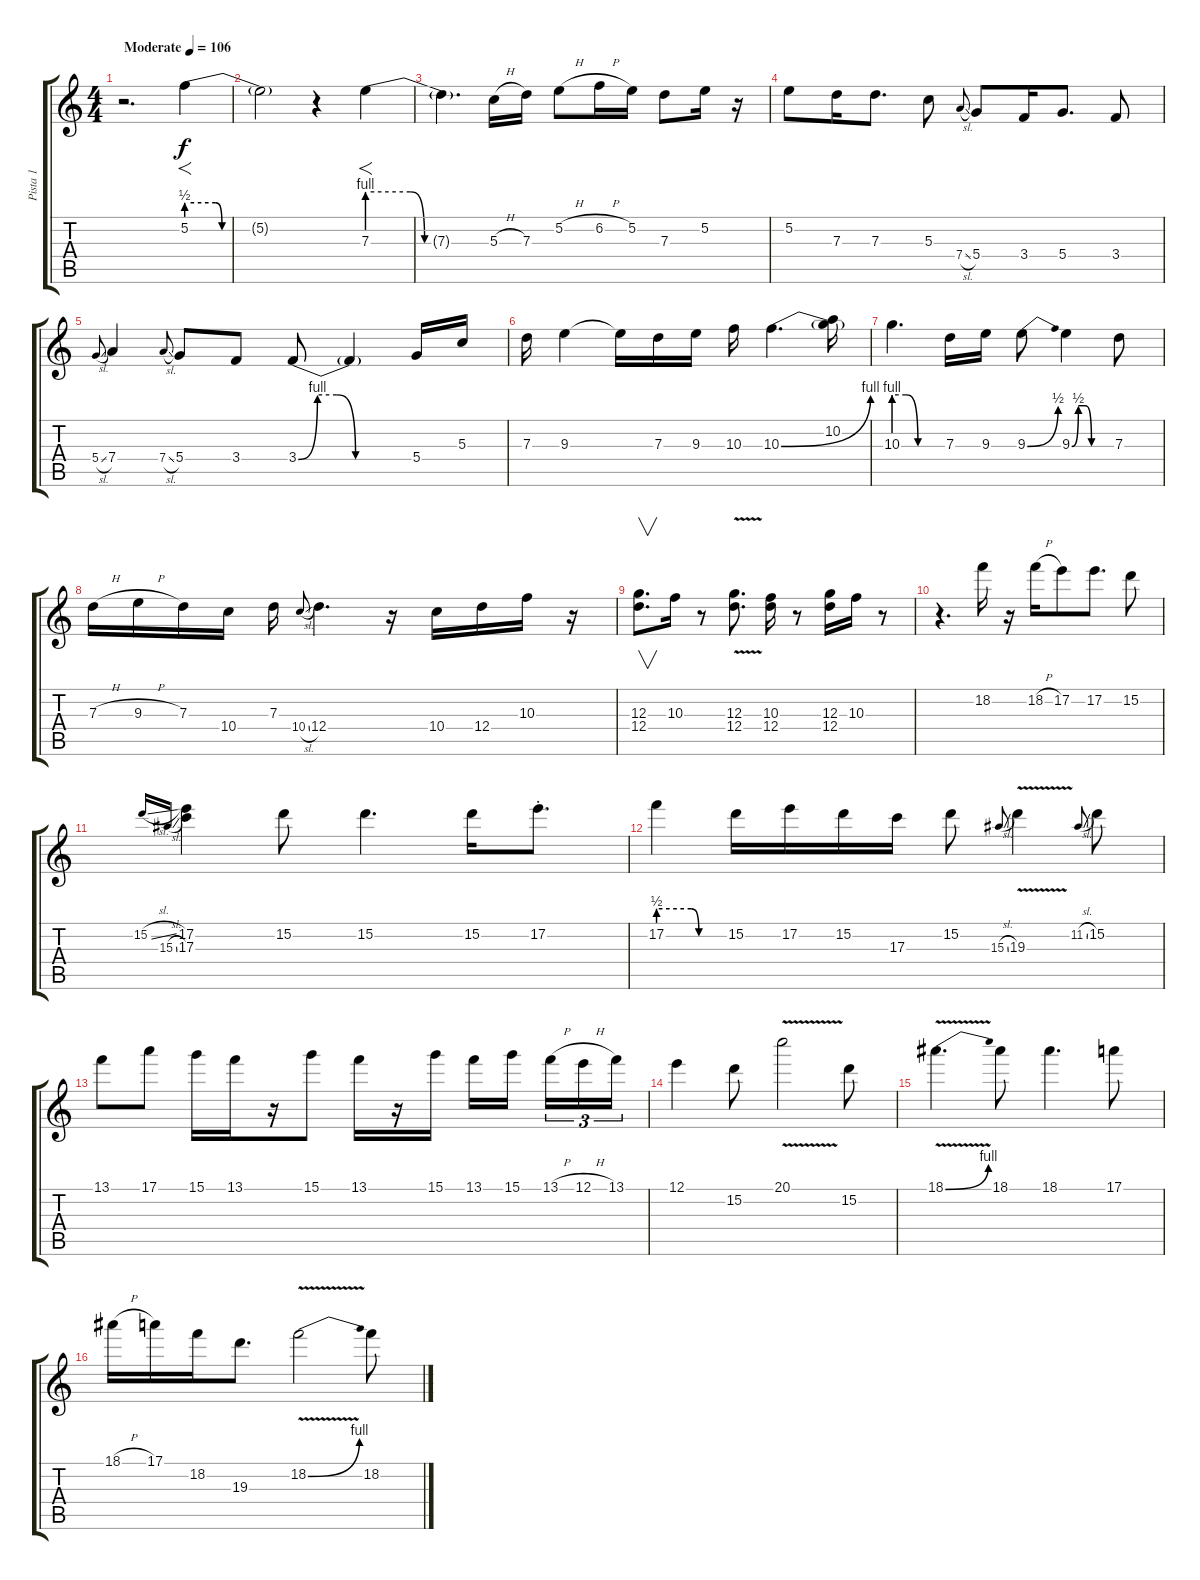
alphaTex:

\track ("Pista 1" "Pista 1") {instrument overdrivenguitar}
\staff {score tabs}
\tuning (E4 B3 G3 D3 A2 E2) {hide}
\ts (4 4)
\tempo (106 "Moderate")
\clef g2
\ks c
r.2{d dy f instrument overdrivenguitar} 5.2{be (custom 0 2 14 2 17 0 60 0)}.4{f} |
5.2{t}.2 r.4 7.3{be (custom 0 4 21 4 28 0 60 0)}.4{f} |
7.3{t}.4{d} 5.3{h}.16 7.3.16 5.2{h}.8 6.2{h}.16 5.2.16 7.3.8 5.2.16 r.16 |
5.2.8 7.3.16 7.3.8{d} 5.3.8 7.4{sl}.8{gr onbeat} 5.4.8 3.4.16 5.4.8{d} 3.4.8 |
5.4{sl}.8{gr onbeat} 7.4.4 7.4{sl}.8{gr onbeat} 5.4.8 3.4.8 3.4{be (custom 0 0 10 4 20 4 30 0 60 0)}.8 3.4{t}.4 5.4.16 5.3.16 |
7.3.16 9.3.4 9.3{t}.16 7.3.16 9.3.16 10.3.16 10.3{be (bend 0 0 60 4)}.4{d} (10.2 10.3{t}).16 |
10.3{be (custom 0 4 15 4 30 0 60 0)}.4{d} 7.3.16 9.3.16 9.3{be (bend 0 0 60 2)}.8 9.3{be (custom 0 0 10 2 20 2 30 0 60 0)}.4 7.3.8 |
7.3{h}.16 9.3{h}.16 7.3.16 10.4.16 7.3.16 10.4{sl}.8{gr onbeat} 12.4.4{d} r.16 10.4.16 12.4.16 10.3.16 r.16 |
(12.3 12.4).8{v d} 10.3.16 r.8 (12.3{v} 12.4{v}).8{d} (10.3 12.4).16 r.8 (12.3 12.4).16 10.3.16 r.8 |
r.4{d} 18.2.16 r.16 18.2{h}.16 17.2.8 17.2.8{d} 15.2.8 |
15.2{sl}.16{gr onbeat} 15.3{sl}.16{gr onbeat} (17.2 17.3).4 15.2.8 15.2.4{d} 15.2.16 17.2{st}.8{d} |
17.2{be (custom 0 2 30 2 37 0 60 0)}.4 15.2.16 17.2.16 15.2.16 17.3.16 15.2.8 15.3{sl}.8{gr onbeat} 19.3{v}.4 11.2{sl}.8{gr onbeat} 15.2.8 |
13.1.8 17.1.8 15.1.16 13.1.16 r.16 15.1.8 13.1.16 r.16 15.1.16 13.1.16 15.1.16{beam splitsecondary} 13.1{h}.16{tu (3 2)} 12.1{h}.16{tu (3 2)} 13.1.16{tu (3 2)} |
12.1.4 15.2.8 20.1{v}.2 15.2.8 |
18.1{be (bend 0 0 60 4) v}.4{d} 18.1.8 18.1.4{d} 17.1.8 |
18.1{h}.16 17.1.16 18.2.16 19.3.8{d} 18.2{be (bend 0 0 60 4) v}.2 18.2.8
